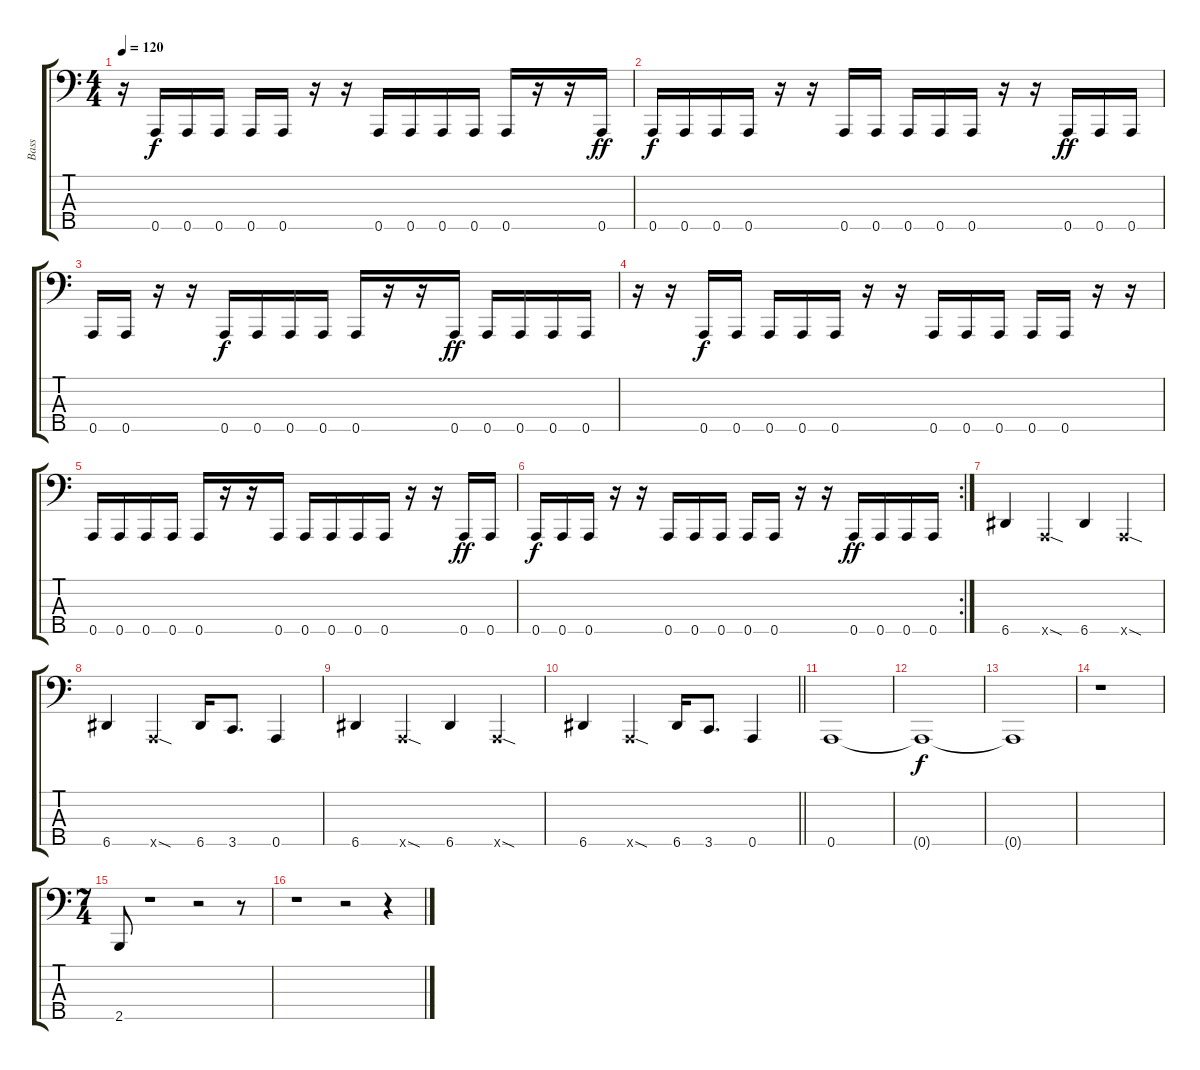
\track ("Bass" "Bass") {instrument distortionguitar}
\staff {score tabs}
\tuning (G2 D2 A1 E1 A0) {hide}
\ts (4 4)
\tempo 120
\clef f4
\ks c
r.16{dy f} 0.5.16 0.5.16 0.5.16 0.5.16 0.5.16 r.16 r.16 0.5.16 0.5.16 0.5.16 0.5.16 0.5.16 r.16 r.16 0.5.16{dy ff} |
0.5.16{dy f} 0.5.16 0.5.16 0.5.16 r.16 r.16 0.5.16 0.5.16 0.5.16 0.5.16 0.5.16 r.16 r.16 0.5.16{dy ff} 0.5.16 0.5.16 |
0.5.16 0.5.16 r.16 r.16 0.5.16{dy f} 0.5.16 0.5.16 0.5.16 0.5.16 r.16 r.16 0.5.16{dy ff} 0.5.16 0.5.16 0.5.16 0.5.16 |
r.16 r.16 0.5.16{dy f} 0.5.16 0.5.16 0.5.16 0.5.16 r.16 r.16 0.5.16 0.5.16 0.5.16 0.5.16 0.5.16 r.16 r.16 |
0.5.16 0.5.16 0.5.16 0.5.16 0.5.16 r.16 r.16 0.5.16 0.5.16 0.5.16 0.5.16 0.5.16 r.16 r.16 0.5.16{dy ff} 0.5.16 |
\rc 2
0.5.16{dy f} 0.5.16 0.5.16 r.16 r.16 0.5.16 0.5.16 0.5.16 0.5.16 0.5.16 r.16 r.16 0.5.16{dy ff} 0.5.16 0.5.16 0.5.16 |
6.5.4 0.5{sod x}.4 6.5.4 0.5{sod x}.4 |
6.5.4 0.5{sod x}.4 6.5.16 3.5.8{d} 0.5.4 |
6.5.4 0.5{sod x}.4 6.5.4 0.5{sod x}.4 |
\barLineRight lightlight
6.5.4 0.5{sod x}.4 6.5.16 3.5.8{d} 0.5.4 |
0.5.1 |
0.5{t}.1{dy f} |
0.5{t}.1 |
r.1 |
\ts (7 4)
2.5.8 r.1 r.2 r.8 |
r.1 r.2 r.4
